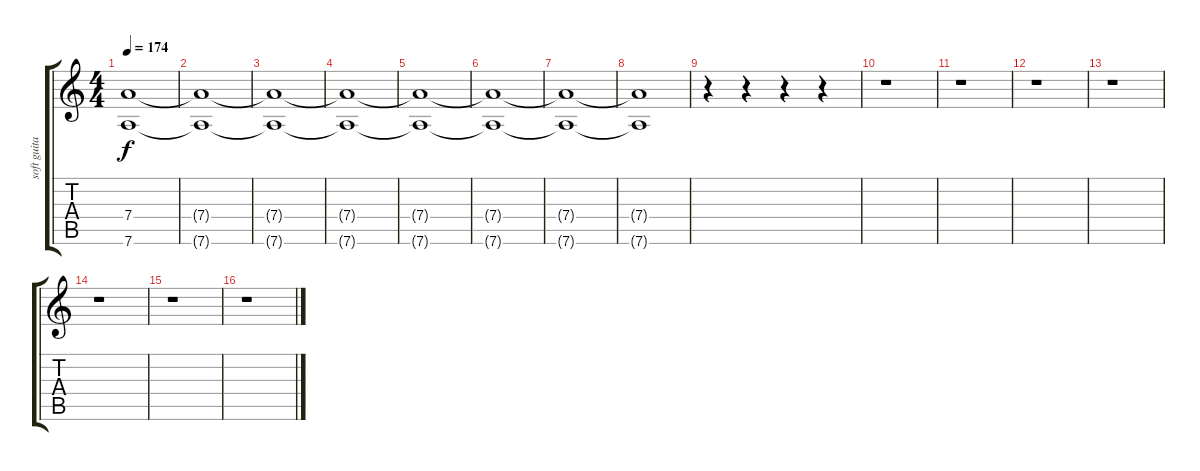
\track ("soft guitar" "soft guita") {instrument distortionguitar}
\staff {score tabs}
\tuning (E4 B3 G3 D3 A2 D2) {hide}
\ts (4 4)
\tempo 174
\clef g2
\ks c
(7.4 7.6).1{dy f} |
(7.4{t} 7.6{t}).1 |
(7.4{t} 7.6{t}).1 |
(7.4{t} 7.6{t}).1 |
(7.4{t} 7.6{t}).1 |
(7.4{t} 7.6{t}).1 |
(7.4{t} 7.6{t}).1 |
(7.4{t} 7.6{t}).1 |
r.4 r.4 r.4 r.4 |
r.1 |
r.1 |
r.1 |
r.1 |
r.1 |
r.1 |
r.1
